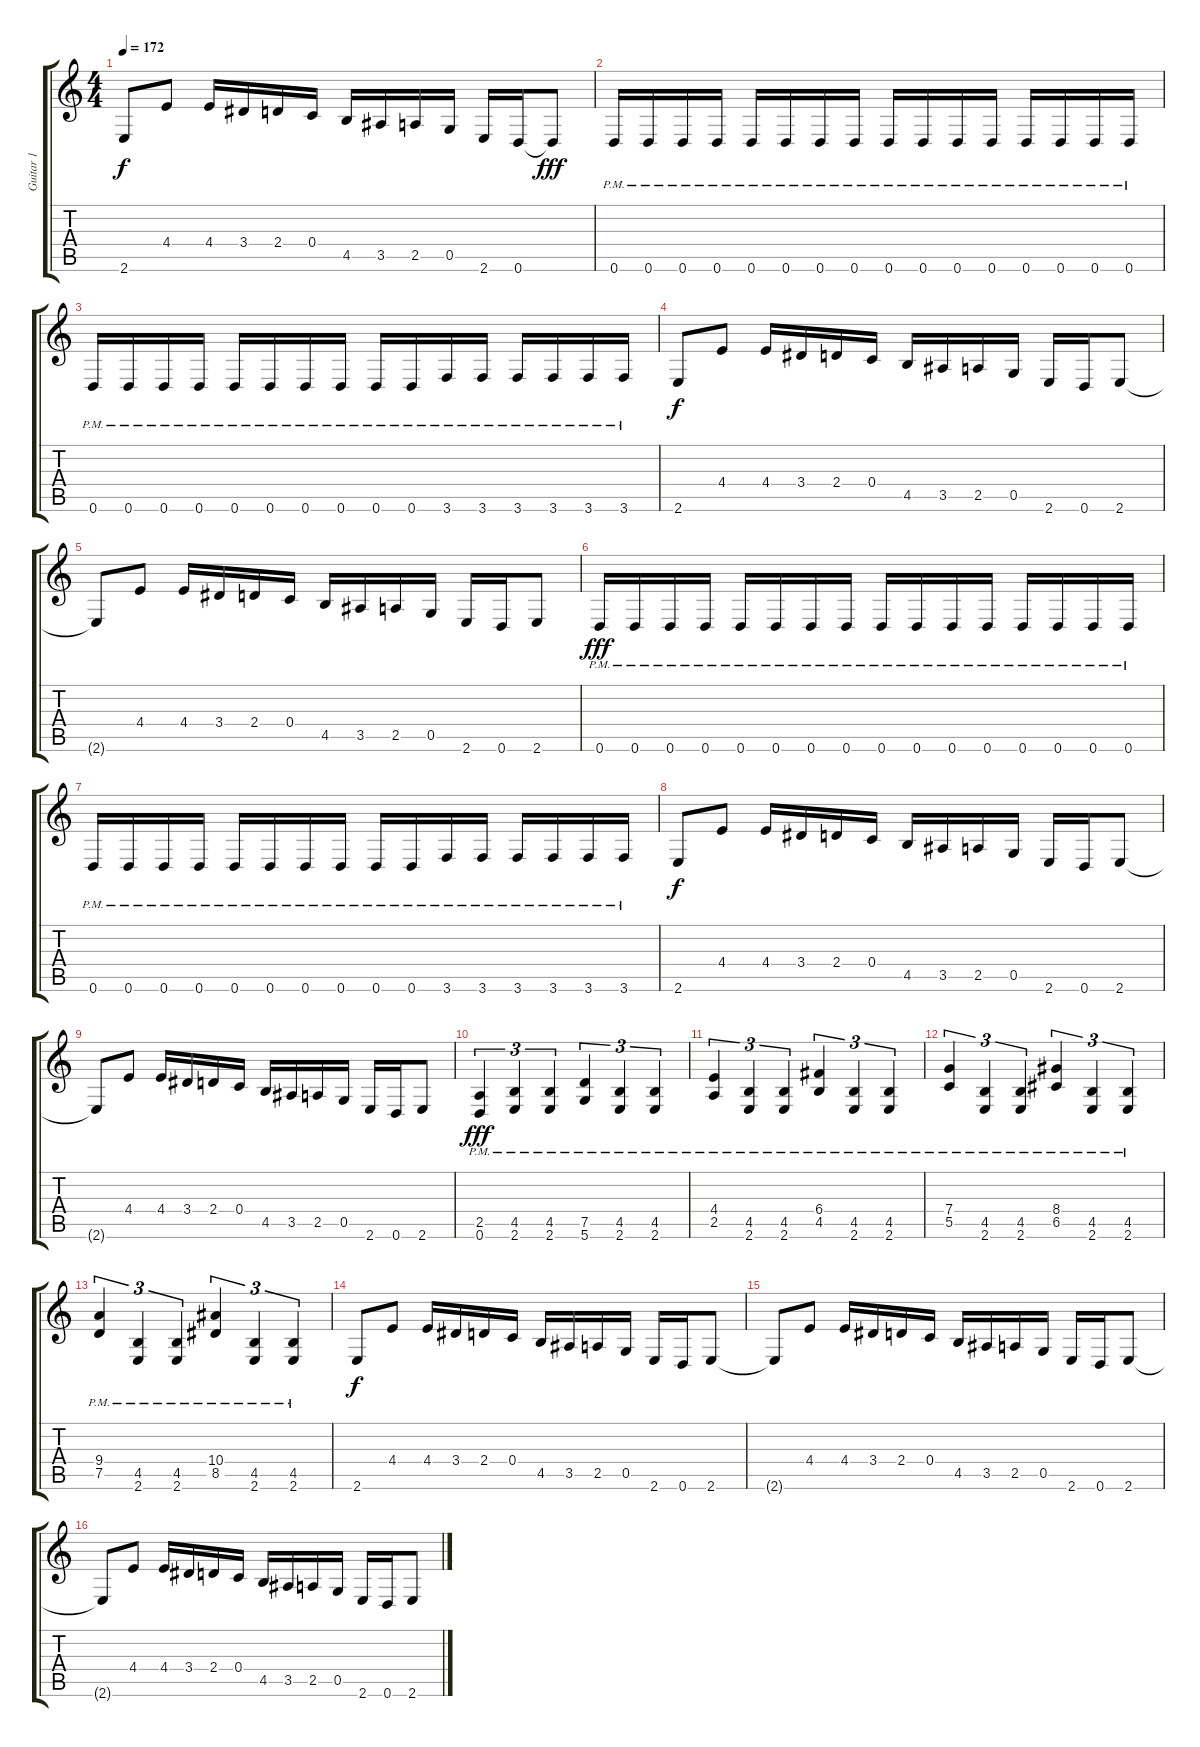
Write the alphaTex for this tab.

\track ("Guitar 1" "Guitar 1") {instrument overdrivenguitar}
\staff {score tabs}
\tuning (D4 A3 F3 C3 G2 D2) {hide}
\ts (4 4)
\tempo 172
\clef g2
\ks c
2.6{t}.8{dy f} 4.4.8 4.4.16 3.4.16 2.4.16 0.4.16 4.5.16 3.5.16 2.5.16 0.5.16 2.6.16 0.6.16 0.6{t}.8{dy fff} |
0.6{pm}.16 0.6{pm}.16 0.6{pm}.16 0.6{pm}.16 0.6{pm}.16 0.6{pm}.16 0.6{pm}.16 0.6{pm}.16 0.6{pm}.16 0.6{pm}.16 0.6{pm}.16 0.6{pm}.16 0.6{pm}.16 0.6{pm}.16 0.6{pm}.16 0.6{pm}.16 |
0.6{pm}.16 0.6{pm}.16 0.6{pm}.16 0.6{pm}.16 0.6{pm}.16 0.6{pm}.16 0.6{pm}.16 0.6{pm}.16 0.6{pm}.16 0.6{pm}.16 3.6{pm}.16 3.6{pm}.16 3.6{pm}.16 3.6{pm}.16 3.6{pm}.16 3.6{pm}.16 |
2.6.8{dy f} 4.4.8 4.4.16 3.4.16 2.4.16 0.4.16 4.5.16 3.5.16 2.5.16 0.5.16 2.6.16 0.6.16 2.6.8 |
2.6{t}.8 4.4.8 4.4.16 3.4.16 2.4.16 0.4.16 4.5.16 3.5.16 2.5.16 0.5.16 2.6.16 0.6.16 2.6.8 |
0.6{pm}.16{dy fff} 0.6{pm}.16 0.6{pm}.16 0.6{pm}.16 0.6{pm}.16 0.6{pm}.16 0.6{pm}.16 0.6{pm}.16 0.6{pm}.16 0.6{pm}.16 0.6{pm}.16 0.6{pm}.16 0.6{pm}.16 0.6{pm}.16 0.6{pm}.16 0.6{pm}.16 |
0.6{pm}.16 0.6{pm}.16 0.6{pm}.16 0.6{pm}.16 0.6{pm}.16 0.6{pm}.16 0.6{pm}.16 0.6{pm}.16 0.6{pm}.16 0.6{pm}.16 3.6{pm}.16 3.6{pm}.16 3.6{pm}.16 3.6{pm}.16 3.6{pm}.16 3.6{pm}.16 |
2.6.8{dy f} 4.4.8 4.4.16 3.4.16 2.4.16 0.4.16 4.5.16 3.5.16 2.5.16 0.5.16 2.6.16 0.6.16 2.6.8 |
2.6{t}.8 4.4.8 4.4.16 3.4.16 2.4.16 0.4.16 4.5.16 3.5.16 2.5.16 0.5.16 2.6.16 0.6.16 2.6.8 |
(2.5{pm} 0.6).4{tu (3 2) dy fff} (4.5{pm} 2.6).4{tu (3 2)} (4.5{pm} 2.6).4{tu (3 2)} (7.5{pm} 5.6).4{tu (3 2)} (4.5{pm} 2.6).4{tu (3 2)} (4.5{pm} 2.6).4{tu (3 2)} |
(4.4{pm} 2.5).4{tu (3 2)} (4.5{pm} 2.6).4{tu (3 2)} (4.5{pm} 2.6).4{tu (3 2)} (6.4{pm} 4.5).4{tu (3 2)} (4.5{pm} 2.6).4{tu (3 2)} (4.5{pm} 2.6).4{tu (3 2)} |
(7.4{pm} 5.5).4{tu (3 2)} (4.5{pm} 2.6).4{tu (3 2)} (4.5{pm} 2.6).4{tu (3 2)} (8.4{pm} 6.5).4{tu (3 2)} (4.5{pm} 2.6).4{tu (3 2)} (4.5{pm} 2.6).4{tu (3 2)} |
(9.4{pm} 7.5).4{tu (3 2)} (4.5{pm} 2.6).4{tu (3 2)} (4.5{pm} 2.6).4{tu (3 2)} (10.4{pm} 8.5).4{tu (3 2)} (4.5{pm} 2.6).4{tu (3 2)} (4.5{pm} 2.6).4{tu (3 2)} |
2.6.8{dy f} 4.4.8 4.4.16 3.4.16 2.4.16 0.4.16 4.5.16 3.5.16 2.5.16 0.5.16 2.6.16 0.6.16 2.6.8 |
2.6{t}.8 4.4.8 4.4.16 3.4.16 2.4.16 0.4.16 4.5.16 3.5.16 2.5.16 0.5.16 2.6.16 0.6.16 2.6.8 |
2.6{t}.8 4.4.8 4.4.16 3.4.16 2.4.16 0.4.16 4.5.16 3.5.16 2.5.16 0.5.16 2.6.16 0.6.16 2.6.8
